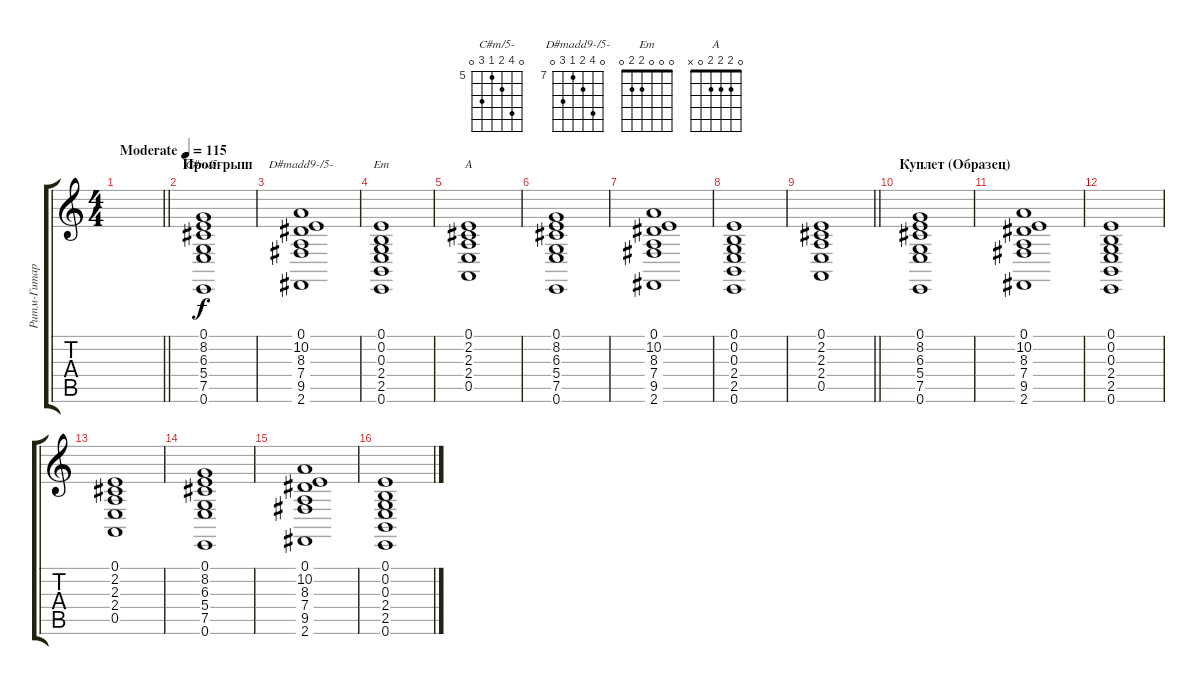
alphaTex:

\track ("Ритм-Гитара" "Ритм-Гитар") {instrument orchestralharp}
\staff {score tabs}
\tuning (E4 B3 G3 D3 A2 E2) {hide}
\chord ("C#m/5-" 0 8 6 5 7 0) {firstfret 5}
\chord ("D#madd9-/5-" 0 10 8 7 9 0) {firstfret 7}
\chord ("Em" 0 0 0 2 2 0)
\chord ("A" 0 2 2 2 0 x)
\ts (4 4)
\tempo (115 "Moderate")
\clef g2
\barLineRight lightlight
\ks c
|
\section ("" "Проигрыш")
(0.1 8.2 6.3 5.4 7.5 0.6).1{ch "C#m/5-"} |
(0.1 10.2 8.3 7.4 9.5 2.6).1{ch "D#madd9-/5-"} |
(0.1 0.2 0.3 2.4 2.5 0.6).1{ch "Em"} |
(0.1 2.2 2.3 2.4 0.5).1{ch "A"} |
(0.1 8.2 6.3 5.4 7.5 0.6).1 |
(0.1 10.2 8.3 7.4 9.5 2.6).1 |
(0.1 0.2 0.3 2.4 2.5 0.6).1 |
\barLineRight lightlight
(0.1 2.2 2.3 2.4 0.5).1 |
\section ("" "Куплет (Образец)")
(0.1 8.2 6.3 5.4 7.5 0.6).1 |
(0.1 10.2 8.3 7.4 9.5 2.6).1 |
(0.1 0.2 0.3 2.4 2.5 0.6).1 |
(0.1 2.2 2.3 2.4 0.5).1 |
(0.1 8.2 6.3 5.4 7.5 0.6).1 |
(0.1 10.2 8.3 7.4 9.5 2.6).1 |
(0.1 0.2 0.3 2.4 2.5 0.6).1
